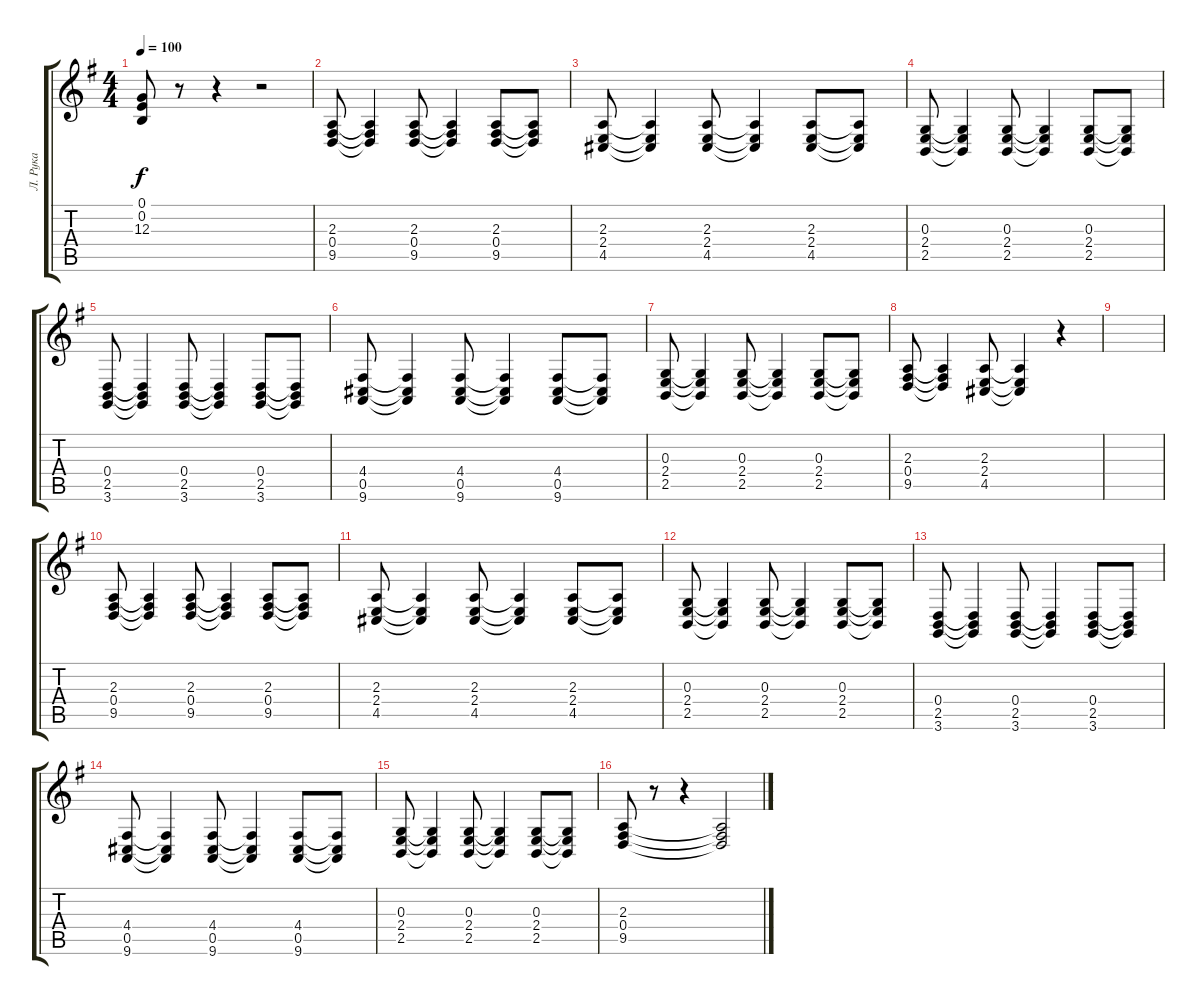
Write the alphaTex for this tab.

\track ("Л. Рука" "Л. Рука") {instrument synthbrass2}
\staff {score tabs}
\tuning (E4 B3 G3 D3 A2 E2) {hide}
\ts (4 4)
\tempo 100
\clef g2
\ks g
(0.1 0.2 12.3).8{dy f} r.8 r.4 r.2 |
(2.3 0.4 9.5).8 (2.3{t} 0.4{t} 9.5{t}).4 (2.3 0.4 9.5).8 (2.3{t} 0.4{t} 9.5{t}).4 (2.3 0.4 9.5).8 (2.3{t} 0.4{t} 9.5{t}).8 |
(2.3 2.4 4.5).8 (2.3{t} 2.4{t} 4.5{t}).4 (2.3 2.4 4.5).8 (2.3{t} 2.4{t} 4.5{t}).4 (2.3 2.4 4.5).8 (2.3{t} 2.4{t} 4.5{t}).8 |
(0.3 2.4 2.5).8 (0.3{t} 2.4{t} 2.5{t}).4 (0.3 2.4 2.5).8 (0.3{t} 2.4{t} 2.5{t}).4 (0.3 2.4 2.5).8 (0.3{t} 2.4{t} 2.5{t}).8 |
(0.4 2.5 3.6).8 (0.4{t} 2.5{t} 3.6{t}).4 (0.4 2.5 3.6).8 (0.4{t} 2.5{t} 3.6{t}).4 (0.4 2.5 3.6).8 (0.4{t} 2.5{t} 3.6{t}).8 |
(4.4 0.5 9.6).8 (4.4{t} 0.5{t} 9.6{t}).4 (4.4 0.5 9.6).8 (4.4{t} 0.5{t} 9.6{t}).4 (4.4 0.5 9.6).8 (4.4{t} 0.5{t} 9.6{t}).8 |
(0.3 2.4 2.5).8 (0.3{t} 2.4{t} 2.5{t}).4 (0.3 2.4 2.5).8 (0.3{t} 2.4{t} 2.5{t}).4 (0.3 2.4 2.5).8 (0.3{t} 2.4{t} 2.5{t}).8 |
(2.3 0.4 9.5).8 (2.3{t} 0.4{t} 9.5{t}).4 (2.3 2.4 4.5).8 (2.3{t} 2.4{t} 4.5{t}).4 r.4 |
|
(2.3 0.4 9.5).8 (2.3{t} 0.4{t} 9.5{t}).4 (2.3 0.4 9.5).8 (2.3{t} 0.4{t} 9.5{t}).4 (2.3 0.4 9.5).8 (2.3{t} 0.4{t} 9.5{t}).8 |
(2.3 2.4 4.5).8 (2.3{t} 2.4{t} 4.5{t}).4 (2.3 2.4 4.5).8 (2.3{t} 2.4{t} 4.5{t}).4 (2.3 2.4 4.5).8 (2.3{t} 2.4{t} 4.5{t}).8 |
(0.3 2.4 2.5).8 (0.3{t} 2.4{t} 2.5{t}).4 (0.3 2.4 2.5).8 (0.3{t} 2.4{t} 2.5{t}).4 (0.3 2.4 2.5).8 (0.3{t} 2.4{t} 2.5{t}).8 |
(0.4 2.5 3.6).8 (0.4{t} 2.5{t} 3.6{t}).4 (0.4 2.5 3.6).8 (0.4{t} 2.5{t} 3.6{t}).4 (0.4 2.5 3.6).8 (0.4{t} 2.5{t} 3.6{t}).8 |
(4.4 0.5 9.6).8 (4.4{t} 0.5{t} 9.6{t}).4 (4.4 0.5 9.6).8 (4.4{t} 0.5{t} 9.6{t}).4 (4.4 0.5 9.6).8 (4.4{t} 0.5{t} 9.6{t}).8 |
(0.3 2.4 2.5).8 (0.3{t} 2.4{t} 2.5{t}).4 (0.3 2.4 2.5).8 (0.3{t} 2.4{t} 2.5{t}).4 (0.3 2.4 2.5).8 (0.3{t} 2.4{t} 2.5{t}).8 |
(2.3 0.4 9.5).8 r.8 r.4 (2.3{t} 0.4{t} 9.5{t}).2
